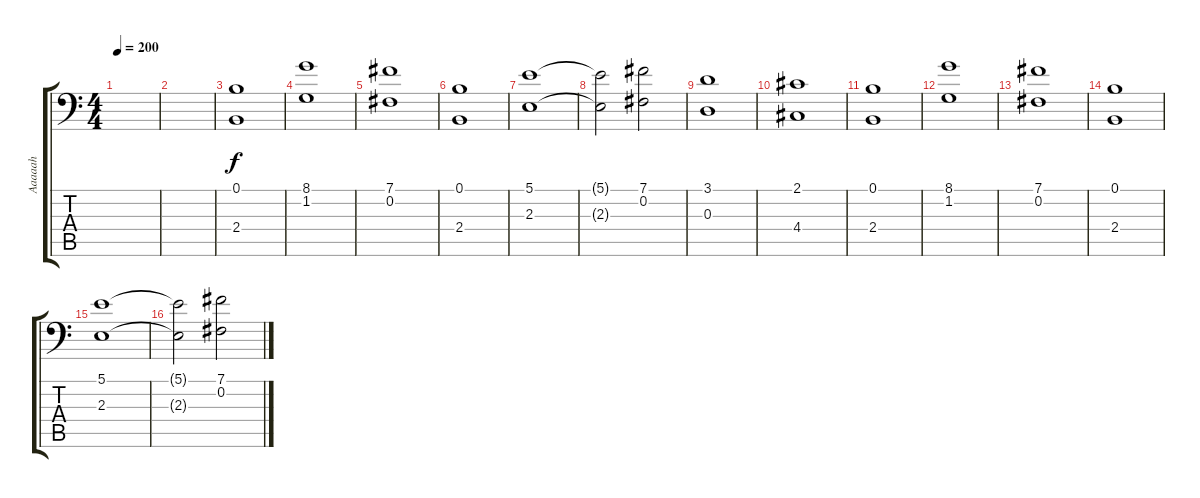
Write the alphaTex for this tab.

\track ("Aaaaah" "Aaaaah") {instrument choiraahs}
\staff {score tabs}
\tuning (B3 Gb3 D3 A2 E2 A1) {hide}
\ts (4 4)
\tempo 200
\clef f4
\ks c
|
|
(0.1 2.4).1 |
(8.1 1.2).1 |
(7.1 0.2).1 |
(0.1 2.4).1 |
(5.1 2.3).1 |
(5.1{t} 2.3{t}).2 (7.1 0.2).2 |
(3.1 0.3).1 |
(2.1 4.4).1 |
(0.1 2.4).1 |
(8.1 1.2).1 |
(7.1 0.2).1 |
(0.1 2.4).1 |
(5.1 2.3).1 |
(5.1{t} 2.3{t}).2 (7.1 0.2).2
